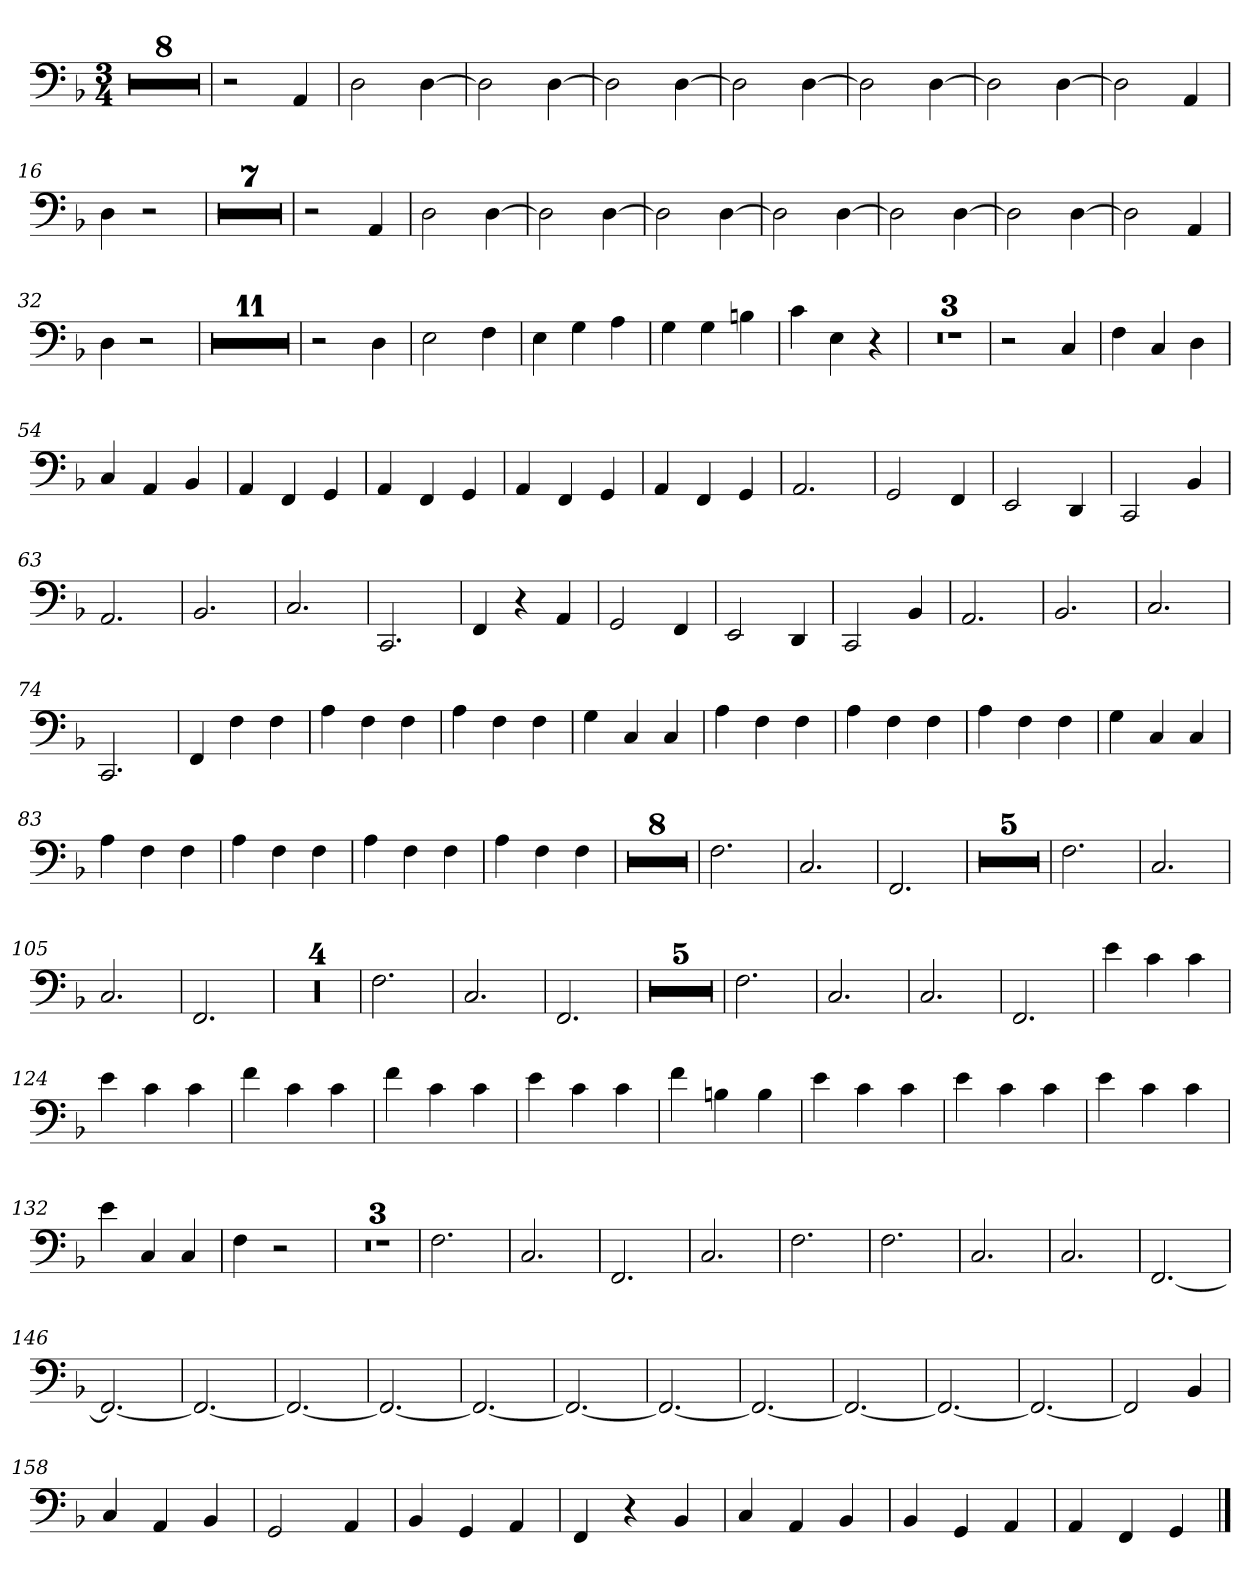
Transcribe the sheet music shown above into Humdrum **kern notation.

**kern
*part1
*staff1
*clefF4
*k[b-]
*M3/4
=
2.r
=1
2.r
=2
2.r
=3
2.r
=4
2.r
=5
2.r
=6
2.r
=7
2.r
=8
2r
4AA
=9
2D
[4D
=10
2D]
[4D
=11
2D]
[4D
=12
2D]
[4D
=13
2D]
[4D
=14
2D]
[4D
=15
2D]
4AA
=16
4D
2r
=17
2.r
=18
2.r
=19
2.r
=20
2.r
=21
2.r
=22
2.r
=23
2.r
=24
2r
4AA
=25
2D
[4D
=26
2D]
[4D
=27
2D]
[4D
=28
2D]
[4D
=29
2D]
[4D
=30
2D]
[4D
=31
2D]
4AA
=32
4D
2r
=33
2.r
=34
2.r
=35
2.r
=36
2.r
=37
2.r
=38
2.r
=39
2.r
=40
2.r
=41
2.r
=42
2.r
=43
2.r
=44
2r
4D
=45
2E
4F
=46
4E
4G
4A
=47
4G
4G
4Bn
=48
4c
4E
4r
=49
2.r
=50
2.r
=51
2.r
=52
2r
4C
=53
4F
4C
4D
=54
4C
4AA
4BB-
=55
4AA
4FF
4GG
=56
4AA
4FF
4GG
=57
4AA
4FF
4GG
=58
4AA
4FF
4GG
=59
2.AA
=60
2GG
4FF
=61
2EE
4DD
=62
2CC
4BB-
=63
2.AA
=64
2.BB-
=65
2.C
=66
2.CC
=67
4FF
4r
4AA
=68
2GG
4FF
=69
2EE
4DD
=70
2CC
4BB-
=71
2.AA
=72
2.BB-
=73
2.C
=74
2.CC
=75
4FF
4F
4F
=76
4A
4F
4F
=77
4A
4F
4F
=78
4G
4C
4C
=79
4A
4F
4F
=80
4A
4F
4F
=81
4A
4F
4F
=82
4G
4C
4C
=83
4A
4F
4F
=84
4A
4F
4F
=85
4A
4F
4F
=86
4A
4F
4F
=87
2.r
=88
2.r
=89
2.r
=90
2.r
=91
2.r
=92
2.r
=93
2.r
=94
2.r
=95
2.F
=96
2.C
=97
2.FF
=98
2.r
=99
2.r
=100
2.r
=101
2.r
=102
2.r
=103
2.F
=104
2.C
=105
2.C
=106
2.FF
=107
2.r
=108
2.r
=109
2.r
=110
2.r
=111
2.F
=112
2.C
=113
2.FF
=114
2.r
=115
2.r
=116
2.r
=117
2.r
=118
2.r
=119
2.F
=120
2.C
=121
2.C
=122
2.FF
=123
4e
4c
4c
=124
4e
4c
4c
=125
4f
4c
4c
=126
4f
4c
4c
=127
4e
4c
4c
=128
4f
4Bn
4B
=129
4e
4c
4c
=130
4e
4c
4c
=131
4e
4c
4c
=132
4e
4C
4C
=133
4F
2r
=134
2.r
=135
2.r
=136
2.r
=137
2.F
=138
2.C
=139
2.FF
=140
2.C
=141
2.F
=142
2.F
=143
2.C
=144
2.C
=145
[2.FF
=146
2.FF_
=147
2.FF_
=148
2.FF_
=149
2.FF_
=150
2.FF_
=151
2.FF_
=152
2.FF_
=153
2.FF_
=154
2.FF_
=155
2.FF_
=156
2.FF_
=157
2FF]
4BB-
=158
4C
4AA
4BB-
=159
2GG
4AA
=160
4BB-
4GG
4AA
=161
4FF
4r
4BB-
=162
4C
4AA
4BB-
=163
4BB-
4GG
4AA
=164
4AA
4FF
4GG
==
*-
